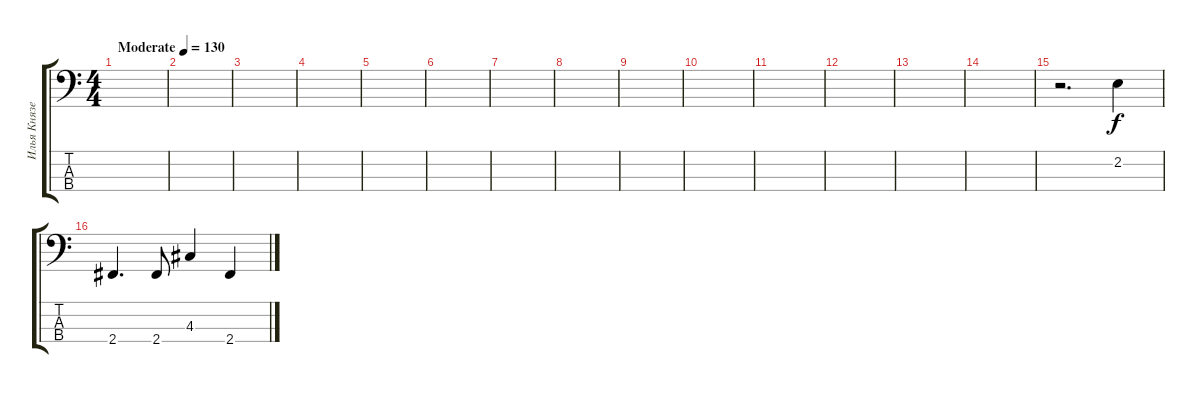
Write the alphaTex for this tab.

\track ("Илья Князев" "Илья Князе") {instrument electricbassfinger}
\staff {score tabs}
\tuning (G2 D2 A1 E1) {hide}
\ts (4 4)
\tempo (130 "Moderate")
\clef f4
\ks c
|
|
|
|
|
|
|
|
|
|
|
|
|
|
r.2{d} 2.2.4 |
2.4.4{d} 2.4.8 4.3.4 2.4.4
